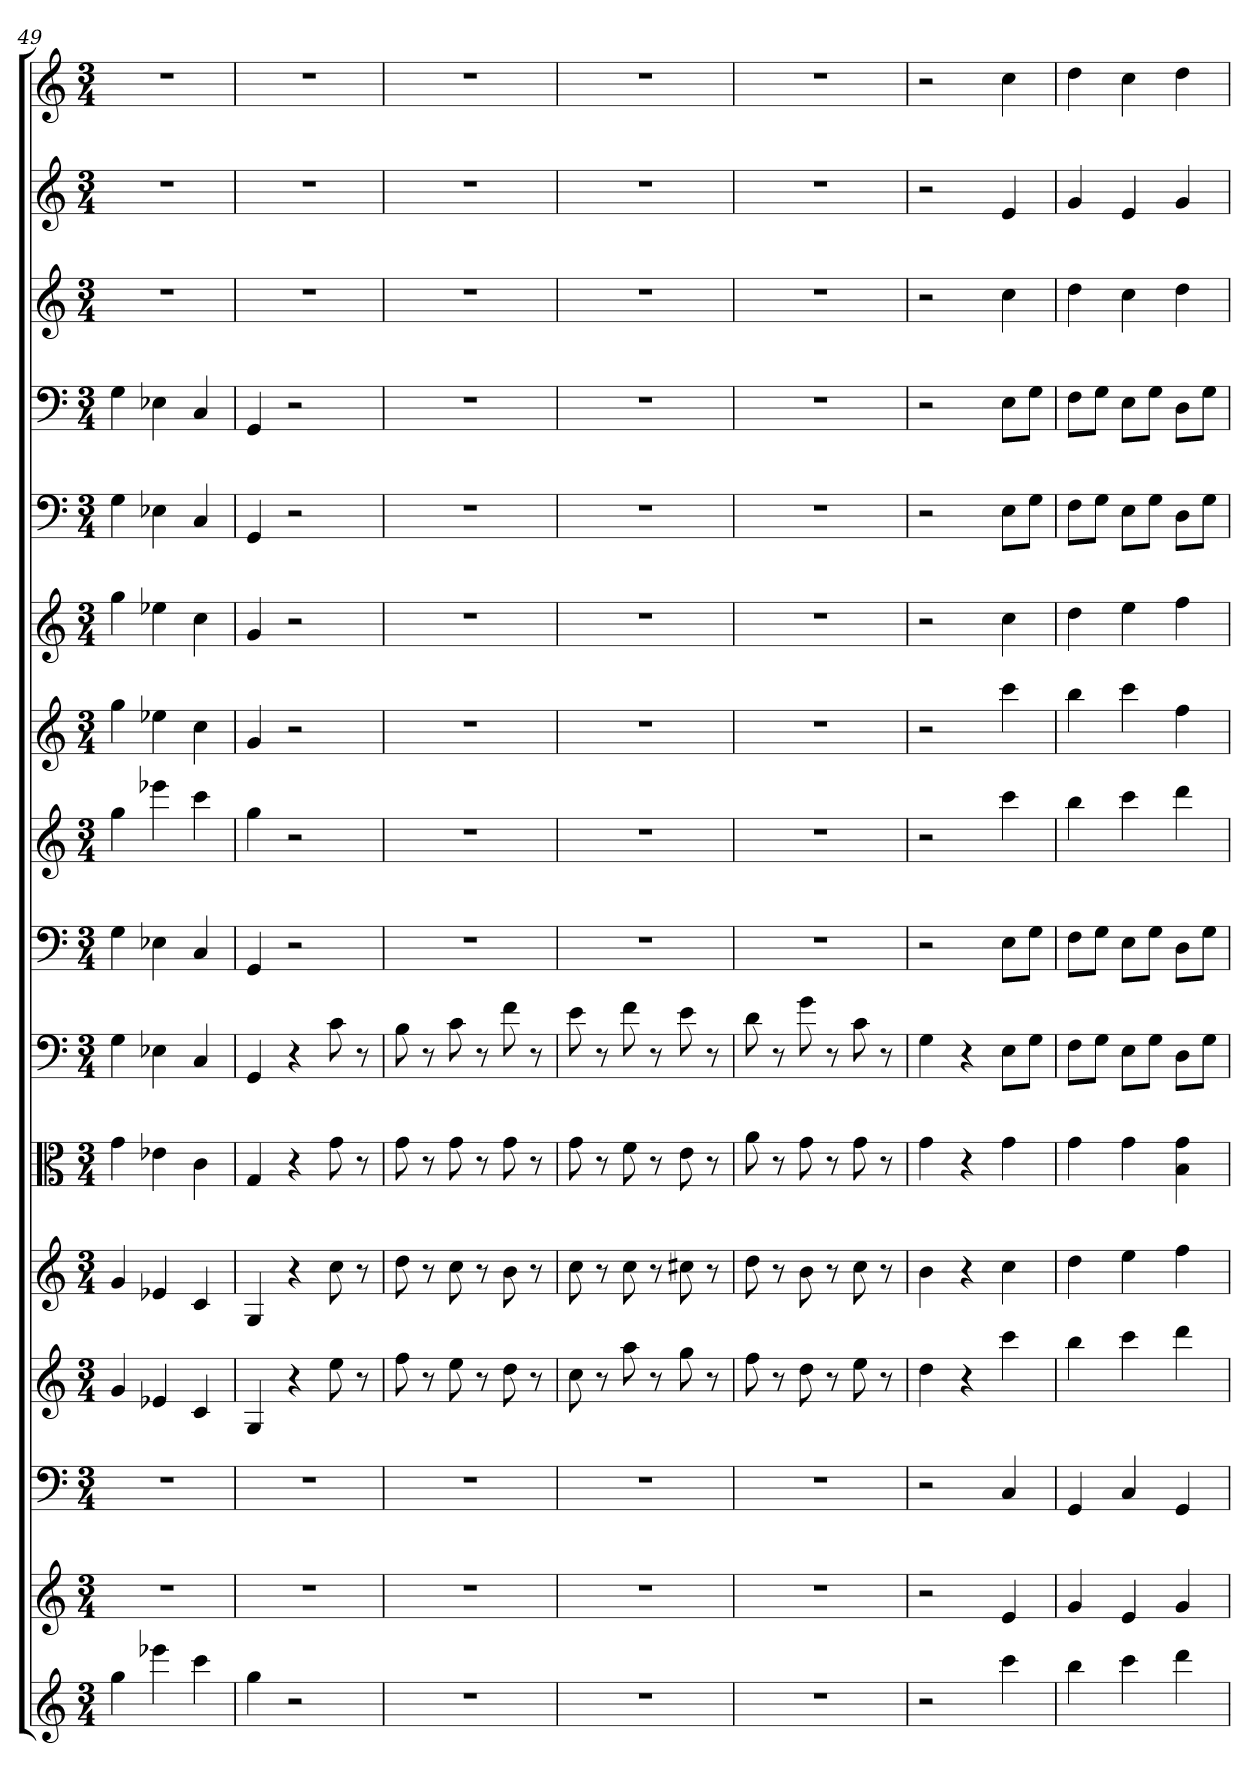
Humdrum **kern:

**kern	**kern	**kern	**kern	**kern	**kern	**kern	**kern	**kern	**kern	**kern	**kern	**kern	**kern	**kern	**kern
*part16	*part15	*part14	*part13	*part12	*part11	*part10	*part9	*part8	*part7	*part6	*part5	*part4	*part3	*part2	*part1
*staff16	*staff15	*staff14	*staff13	*staff12	*staff11	*staff10	*staff9	*staff8	*staff7	*staff6	*staff5	*staff4	*staff3	*staff2	*staff1
*	*	*clefF4	*	*	*clefC3	*clefF4	*clefF4	*	*	*	*clefF4	*clefF4	*	*	*
*k[]	*k[]	*k[]	*k[]	*k[]	*k[]	*k[]	*k[]	*k[]	*k[]	*k[]	*k[]	*k[]	*k[]	*k[]	*k[]
*C:	*C:	*C:	*C:	*C:	*C:	*C:	*C:	*C:	*C:	*C:	*C:	*C:	*C:	*C:	*C:
*M3/4	*M3/4	*M3/4	*M3/4	*M3/4	*M3/4	*M3/4	*M3/4	*M3/4	*M3/4	*M3/4	*M3/4	*M3/4	*M3/4	*M3/4	*M3/4
=49	=49	=49	=49	=49	=49	=49	=49	=49	=49	=49	=49	=49	=49	=49	=49
4gg	2.r	2.r	4g	4g	4g	4G	4G	4gg	4gg	4gg	4G	4G	2.r	2.r	2.r
4eee-X	.	.	4e-X	4e-X	4e-X	4E-X	4E-X	4eee-X	4ee-X	4ee-X	4E-X	4E-X	.	.	.
4ccc	.	.	4c	4c	4c	4C	4C	4ccc	4cc	4cc	4C	4C	.	.	.
=50	=50	=50	=50	=50	=50	=50	=50	=50	=50	=50	=50	=50	=50	=50	=50
4gg	2.r	2.r	4G	4G	4G	4GG	4GG	4gg	4g	4g	4GG	4GG	2.r	2.r	2.r
2r	.	.	4r	4r	4r	4r	2r	2r	2r	2r	2r	2r	.	.	.
.	.	.	8ee	8cc	8g	8c	.	.	.	.	.	.	.	.	.
.	.	.	8r	8r	8r	8r	.	.	.	.	.	.	.	.	.
=51	=51	=51	=51	=51	=51	=51	=51	=51	=51	=51	=51	=51	=51	=51	=51
2.r	2.r	2.r	8ff	8dd	8g	8B	2.r	2.r	2.r	2.r	2.r	2.r	2.r	2.r	2.r
.	.	.	8r	8r	8r	8r	.	.	.	.	.	.	.	.	.
.	.	.	8ee	8cc	8g	8c	.	.	.	.	.	.	.	.	.
.	.	.	8r	8r	8r	8r	.	.	.	.	.	.	.	.	.
.	.	.	8dd	8b	8g	8f	.	.	.	.	.	.	.	.	.
.	.	.	8r	8r	8r	8r	.	.	.	.	.	.	.	.	.
=52	=52	=52	=52	=52	=52	=52	=52	=52	=52	=52	=52	=52	=52	=52	=52
2.r	2.r	2.r	8cc	8cc	8g	8e	2.r	2.r	2.r	2.r	2.r	2.r	2.r	2.r	2.r
.	.	.	8r	8r	8r	8r	.	.	.	.	.	.	.	.	.
.	.	.	8aa	8cc	8f	8f	.	.	.	.	.	.	.	.	.
.	.	.	8r	8r	8r	8r	.	.	.	.	.	.	.	.	.
.	.	.	8gg	8cc#X	8e	8e	.	.	.	.	.	.	.	.	.
.	.	.	8r	8r	8r	8r	.	.	.	.	.	.	.	.	.
=53	=53	=53	=53	=53	=53	=53	=53	=53	=53	=53	=53	=53	=53	=53	=53
2.r	2.r	2.r	8ff	8dd	8a	8d	2.r	2.r	2.r	2.r	2.r	2.r	2.r	2.r	2.r
.	.	.	8r	8r	8r	8r	.	.	.	.	.	.	.	.	.
.	.	.	8dd	8b	8g	8g	.	.	.	.	.	.	.	.	.
.	.	.	8r	8r	8r	8r	.	.	.	.	.	.	.	.	.
.	.	.	8ee	8cc	8g	8c	.	.	.	.	.	.	.	.	.
.	.	.	8r	8r	8r	8r	.	.	.	.	.	.	.	.	.
=54	=54	=54	=54	=54	=54	=54	=54	=54	=54	=54	=54	=54	=54	=54	=54
2r	2r	2r	4dd	4b	4g	4G	2r	2r	2r	2r	2r	2r	2r	2r	2r
.	.	.	4r	4r	4r	4r	.	.	.	.	.	.	.	.	.
4ccc	4e	4C	4ccc	4cc	4g	8E\L	8E\L	4ccc	4ccc	4cc	8E\L	8E\L	4cc	4e	4cc
.	.	.	.	.	.	8G\J	8G\J	.	.	.	8G\J	8G\J	.	.	.
=55	=55	=55	=55	=55	=55	=55	=55	=55	=55	=55	=55	=55	=55	=55	=55
4bb	4g	4GG	4bb	4dd	4g	8F\L	8F\L	4bb	4bb	4dd	8F\L	8F\L	4dd	4g	4dd
.	.	.	.	.	.	8G\J	8G\J	.	.	.	8G\J	8G\J	.	.	.
4ccc	4e	4C	4ccc	4ee	4g	8E\L	8E\L	4ccc	4ccc	4ee	8E\L	8E\L	4cc	4e	4cc
.	.	.	.	.	.	8G\J	8G\J	.	.	.	8G\J	8G\J	.	.	.
4ddd	4g	4GG	4ddd	4ff	4B 4g	8D\L	8D\L	4ddd	4ff	4ff	8D\L	8D\L	4dd	4g	4dd
.	.	.	.	.	.	8G\J	8G\J	.	.	.	8G\J	8G\J	.	.	.
=	=	=	=	=	=	=	=	=	=	=	=	=	=	=	=
*-	*-	*-	*-	*-	*-	*-	*-	*-	*-	*-	*-	*-	*-	*-	*-
